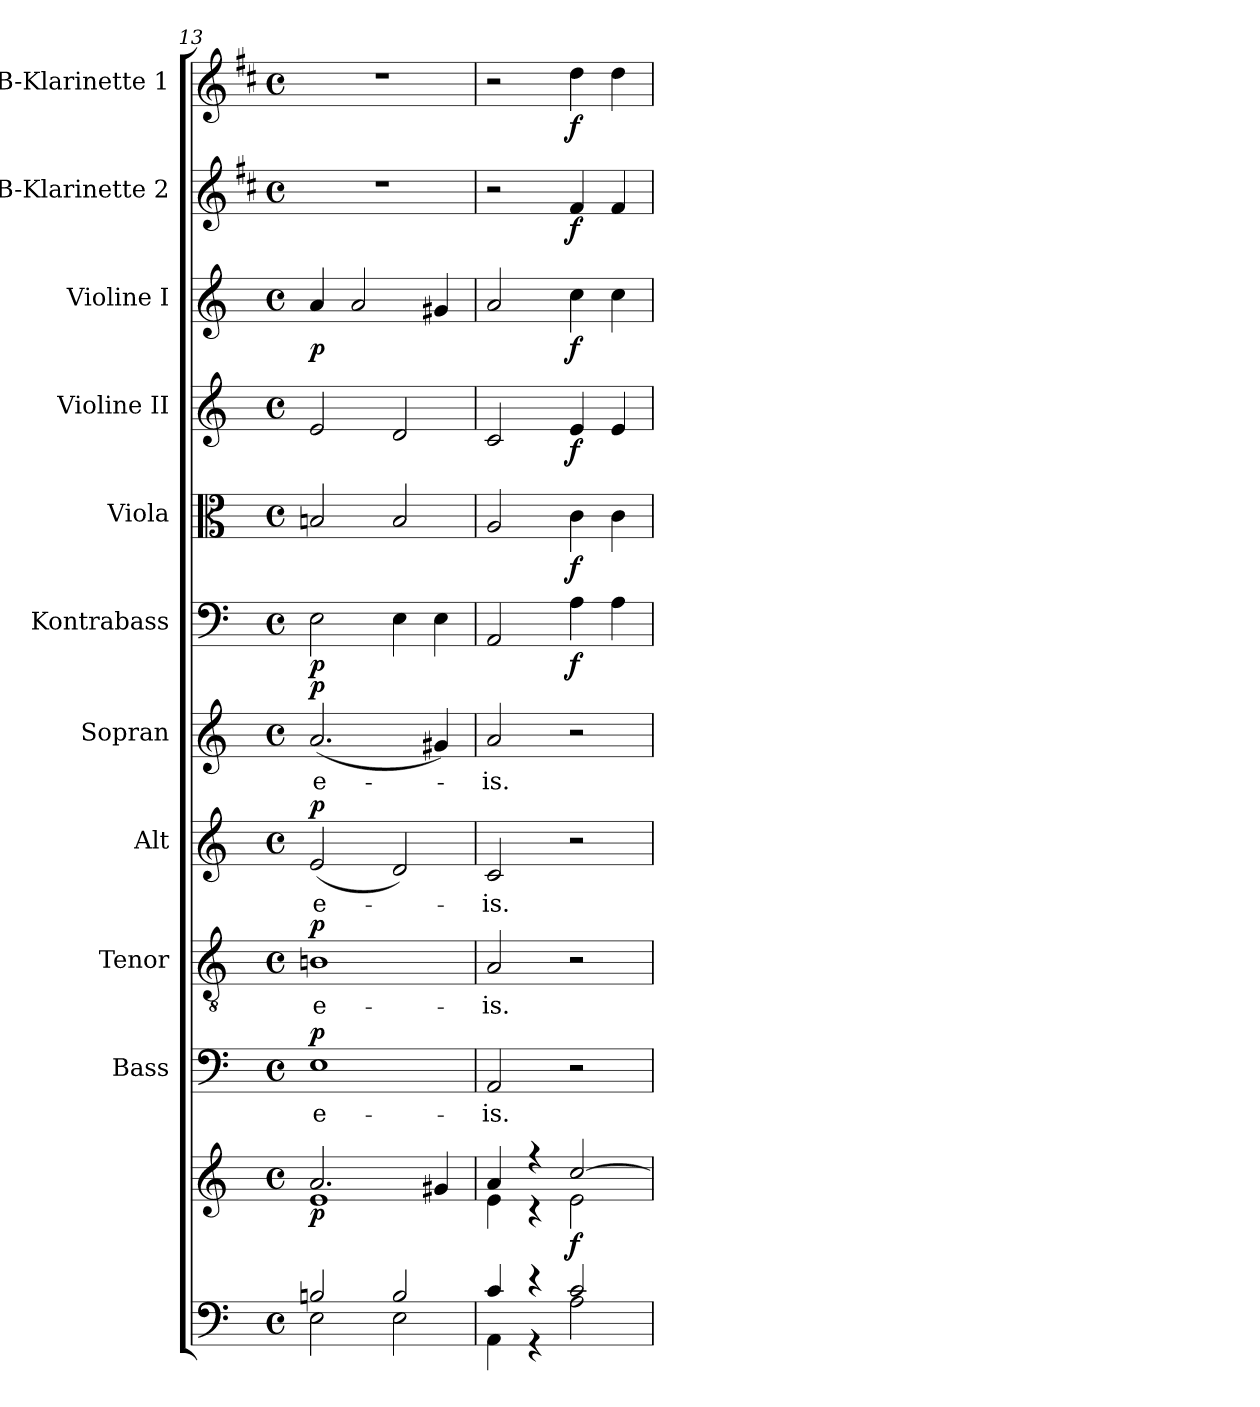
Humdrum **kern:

**kern	**kern	**dynam	**kern	**text	**dynam	**kern	**text	**dynam	**kern	**text	**dynam	**kern	**text	**dynam	**kern	**dynam	**kern	**dynam	**kern	**dynam	**kern	**dynam	**kern	**dynam	**kern	**dynam
*part11	*part11	*part11	*part10	*part10	*part10	*part9	*part9	*part9	*part8	*part8	*part8	*part7	*part7	*part7	*part6	*part6	*part5	*part5	*part4	*part4	*part3	*part3	*part2	*part2	*part1	*part1
*staff12	*staff11	*staff11/12	*staff10	*staff10	*staff10	*staff9	*staff9	*staff9	*staff8	*staff8	*staff8	*staff7	*staff7	*staff7	*staff6	*staff6	*staff5	*staff5	*staff4	*staff4	*staff3	*staff3	*staff2	*staff2	*staff1	*staff1
*	*	*	*I"Bass	*	*	*I"Tenor	*	*	*I"Alt	*	*	*I"Sopran	*	*	*I"Kontrabass	*	*I"Viola	*	*I"Violine II	*	*I"Violine I	*	*I"B-Klarinette 2	*	*I"B-Klarinette 1	*
*	*	*	*I'B.	*	*	*I'T.	*	*	*I'A.	*	*	*I'S.	*	*	*I'Kb.	*	*I'Vla.	*	*I'Vl. II	*	*I'Vl. I	*	*I'B Kl. 2	*	*I'B Kl. 1	*
*clefF4	*clefG2	*	*clefF4	*	*	*clefGv2	*	*	*clefG2	*	*	*clefG2	*	*	*clefF4	*	*clefC3	*	*clefG2	*	*clefG2	*	*clefG2	*	*clefG2	*
*	*	*	*	*	*	*	*	*	*	*	*	*	*	*	*ITrd7c12	*	*	*	*	*	*	*	*ITrd1c2	*	*ITrd1c2	*
*k[]	*k[]	*	*k[]	*	*	*k[]	*	*	*k[]	*	*	*k[]	*	*	*k[]	*	*k[]	*	*k[]	*	*k[]	*	*k[]	*	*k[]	*
*C:	*C:	*	*C:	*	*	*C:	*	*	*C:	*	*	*C:	*	*	*C:	*	*C:	*	*C:	*	*C:	*	*C:	*	*C:	*
*M4/4	*M4/4	*	*M4/4	*	*	*M4/4	*	*	*M4/4	*	*	*M4/4	*	*	*M4/4	*	*M4/4	*	*M4/4	*	*M4/4	*	*M4/4	*	*M4/4	*
*met(c)	*met(c)	*	*met(c)	*	*	*met(c)	*	*	*met(c)	*	*	*met(c)	*	*	*met(c)	*	*met(c)	*	*met(c)	*	*met(c)	*	*met(c)	*	*met(c)	*
=13	=13	=13	=13	=13	=13	=13	=13	=13	=13	=13	=13	=13	=13	=13	=13	=13	=13	=13	=13	=13	=13	=13	=13	=13	=13	=13
*^	*^	*	*	*	*	*	*	*	*	*	*	*	*	*	*	*	*	*	*	*	*	*	*	*	*	*
!	!	!	!	!LO:DY:b	!	!LO:LY:b	!LO:DY:a	!	!LO:LY:b	!LO:DY:a	!	!LO:LY:b	!LO:DY:a	!	!LO:LY:b	!LO:DY:a	!	!LO:DY:b	!	!	!	!	!	!LO:DY:b	!	!	!	!
2Bn/	2E\	2.a/	1e	p	1E	e-	p	1Bn	e-	p	(<2e/	e-	p	(<2.a/	e-	p	2EE\	p	2Bn/	.	2e/	.	4a/	p	1r	.	1r	.
.	.	.	.	.	.	.	.	.	.	.	.	.	.	.	.	.	.	.	.	.	.	.	2a/	.	.	.	.	.
2B/	2E\	.	.	.	.	.	.	.	.	.	2d/)	.	.	.	.	.	4EE\	.	2B/	.	2d/	.	.	.	.	.	.	.
.	.	4g#X/	.	.	.	.	.	.	.	.	.	.	.	4g#X/)	.	.	4EE\	.	.	.	.	.	4g#X/	.	.	.	.	.
=14	=14	=14	=14	=14	=14	=14	=14	=14	=14	=14	=14	=14	=14	=14	=14	=14	=14	=14	=14	=14	=14	=14	=14	=14	=14	=14	=14	=14
!	!	!	!	!	!	!LO:LY:b	!	!	!LO:LY:b	!	!	!LO:LY:b	!	!	!LO:LY:b	!	!	!	!	!	!	!	!	!	!	!	!	!
4c/	4AA\	4a/	4e\	.	2AA/	-is.	.	2A/	-is.	.	2c/	-is.	.	2a/	-is.	.	2AAA/	.	2A/	.	2c/	.	2a/	.	2r	.	2r	.
4r	4r	4r	4r	.	.	.	.	.	.	.	.	.	.	.	.	.	.	.	.	.	.	.	.	.	.	.	.	.
!	!	!	!	!LO:DY:b	!	!	!	!	!	!	!	!	!	!	!	!	!	!LO:DY:b	!	!LO:DY:b	!	!LO:DY:b	!	!LO:DY:b	!	!LO:DY:b	!	!LO:DY:b
2c/	2A\	[>2cc/	2e\	f	2r	.	.	2r	.	.	2r	.	.	2r	.	.	4AA\	f	4c\	f	4e/	f	4cc\	f	4e/	f	4cc\	f
.	.	.	.	.	.	.	.	.	.	.	.	.	.	.	.	.	4AA\	.	4c\	.	4e/	.	4cc\	.	4e/	.	4cc\	.
*v	*v	*	*	*	*	*	*	*	*	*	*	*	*	*	*	*	*	*	*	*	*	*	*	*	*	*	*	*
*	*v	*v	*	*	*	*	*	*	*	*	*	*	*	*	*	*	*	*	*	*	*	*	*	*	*	*	*
=	=	=	=	=	=	=	=	=	=	=	=	=	=	=	=	=	=	=	=	=	=	=	=	=	=	=
*-	*-	*-	*-	*-	*-	*-	*-	*-	*-	*-	*-	*-	*-	*-	*-	*-	*-	*-	*-	*-	*-	*-	*-	*-	*-	*-
